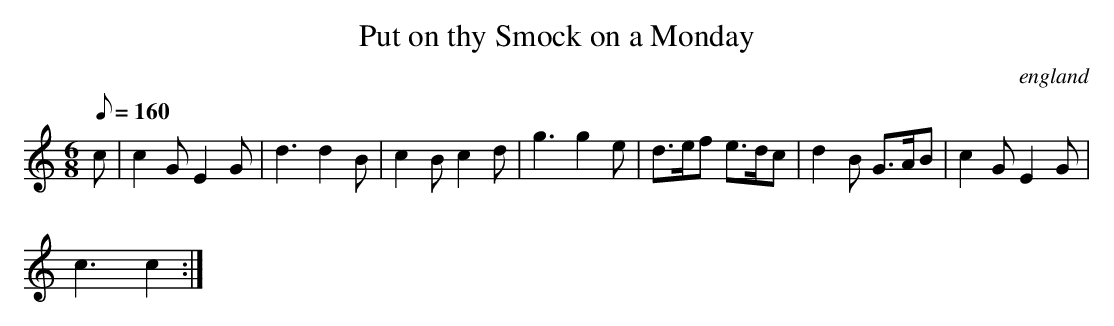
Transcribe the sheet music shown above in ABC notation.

X:1
T: Put on thy Smock on a Monday
O:england
M:6/8
L:1/8
Q:160
K:C
c| c2 G E2 G| d3 d2 B| c2 B c2 d| g3 g2 e|d>ef e>dc|d2 B G>AB|c2 G E2 G|
c3 c2:|
